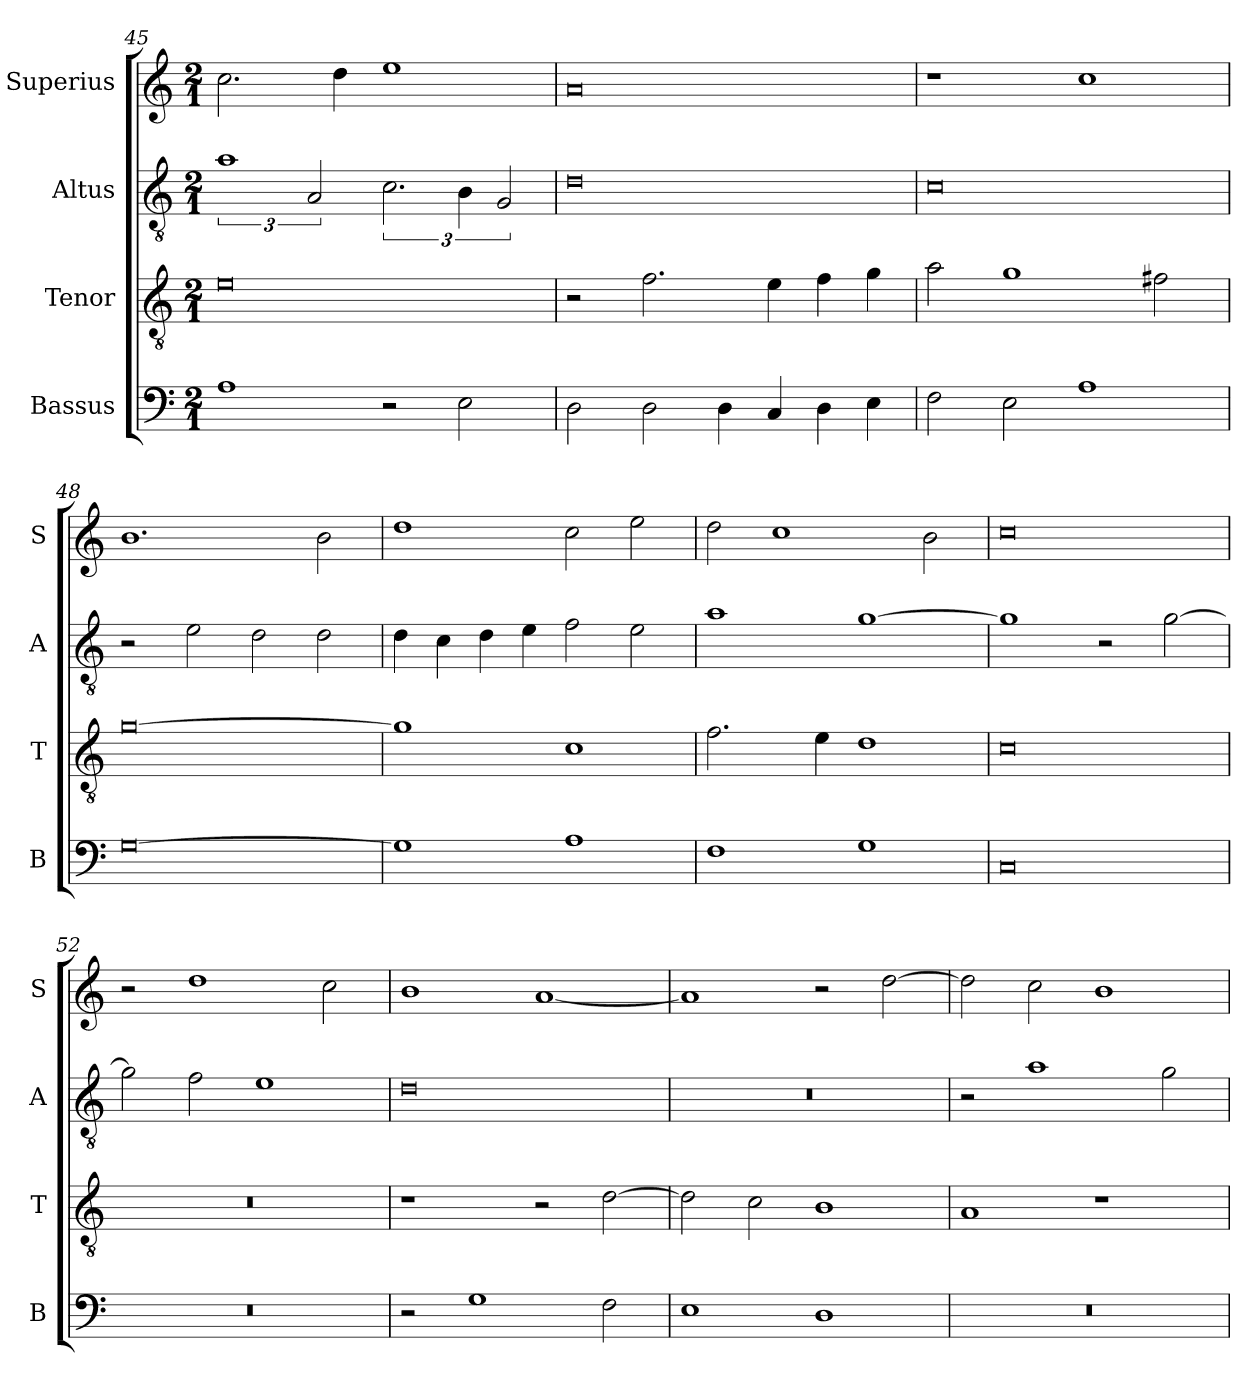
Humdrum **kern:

**kern	**kern	**kern	**kern
*part4	*part3	*part2	*part1
*staff4	*staff3	*staff2	*staff1
*I"Bassus	*I"Tenor	*I"Altus	*I"Superius
*I'B	*I'T	*I'A	*I'S
*clefF4	*clefGv2	*clefGv2	*clefG2
*k[]	*k[]	*k[]	*k[]
*M2/1	*M2/1	*M2/1	*M2/1
=45	=45	=45	=45
1A	0e	3%2a	2.cc\
.	.	3A/	.
.	.	.	4dd\
2r	.	3.c\	1ee
2E\	.	6B\	.
.	.	3G/	.
=46	=46	=46	=46
2D\	2r	0d	0a
2D\	2.f\	.	.
4D\	.	.	.
4C/	4e\	.	.
4D\	4f\	.	.
4E\	4g\	.	.
=47	=47	=47	=47
2F\	2a\	0c	1r
2E\	1g	.	.
1A	.	.	1cc
.	2f#X\	.	.
=48	=48	=48	=48
[0G	[0g	2r	1.b
.	.	2e\	.
.	.	2d\	.
.	.	2d\	2b\
=49	=49	=49	=49
1G]	1g]	4d\	1dd
.	.	4c\	.
.	.	4d\	.
.	.	4e\	.
1A	1c	2f\	2cc\
.	.	2e\	2ee\
=50	=50	=50	=50
1F	2.f\	1a	2dd\
.	.	.	1cc
.	4e\	.	.
1G	1d	[1g	.
.	.	.	2b\
=51	=51	=51	=51
0C	0c	1g]	0cc
.	.	2r	.
.	.	[2g\	.
=52	=52	=52	=52
0r	0r	2g\]	2r
.	.	2f\	1dd
.	.	1e	.
.	.	.	2cc\
=53	=53	=53	=53
2r	1r	0d	1b
1G	.	.	.
.	2r	.	[1a
2F\	[2d\	.	.
=54	=54	=54	=54
1E	2d\]	0r	1a]
.	2c\	.	.
1D	1B	.	2r
.	.	.	[2dd\
=55	=55	=55	=55
0r	1A	2r	2dd\]
.	.	1a	2cc\
.	1r	.	1b
.	.	2g\	.
=	=	=	=
*-	*-	*-	*-
